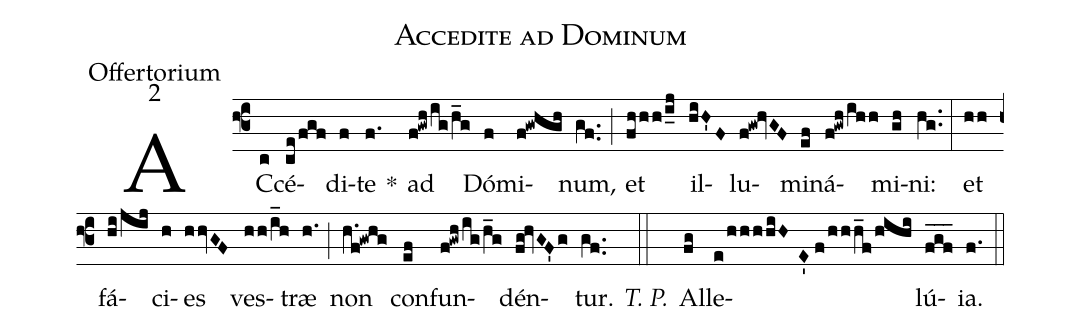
name: Accedite ad Dominum;
office-part: Offertorium;
mode: 2;
%%
(f3) AC(c)cé(ce/fgf)di(f)te(f.) *() ad(f!gwh/ig/h_g) Dó(f)mi(f!gwhgh)num,(gf..) (;) et(fhhh/i_j) il(hiH'F)lu(f!gw!hvGF)mi(ef)ná(f!gwh/ihh)mi(gh)ni:(hg..) (:)
et(hh) fá(hi/jij)ci(h)es(hhvGF) ves(hh/i_h)træ(h.) (;) non(h.f!gwhg) con(ef)fun(f!gwh/ig/h_g)dén(fg!hvGF'g)tur.(gf..) <i>T. P.</i>(::)
Al(fg)le(e/hhhhiHE'//f/hhh_f/hihi)lú(fgf___)ia.(f.) (::)
